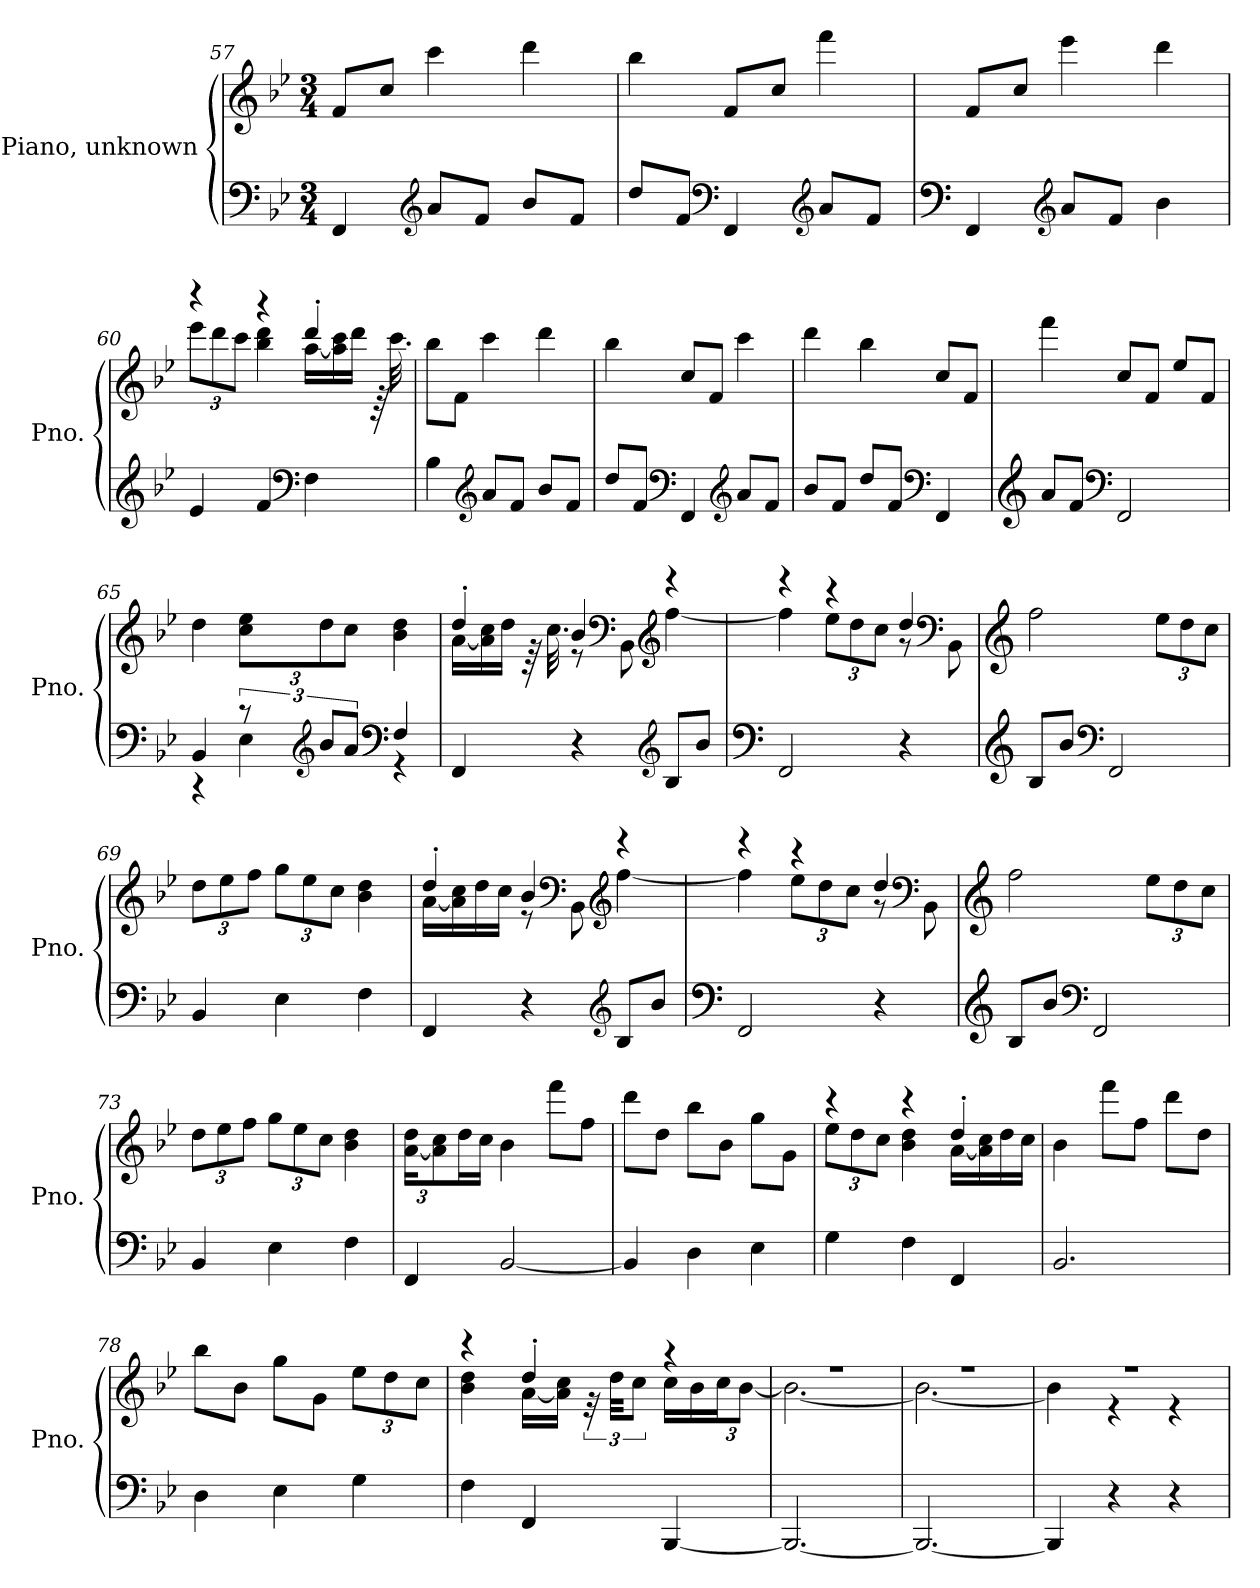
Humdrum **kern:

**kern	**kern
*part1	*part1
*staff2	*staff1
*I"Piano, unknown	*
*I'Pno.	*
*clefF4	*clefG2
*k[b-e-]	*k[b-e-]
*M3/4	*M3/4
=57	=57
4FF/	8f/L
.	8cc/J
*clefG2	*
8a/L	4ccc\
8f/J	.
8b-/L	4ddd\
8f/J	.
=58	=58
8dd/L	4bb-\
8f/J	.
*clefF4	*
4FF/	8f/L
.	8cc/J
*clefG2	*
8a/L	4fff\
8f/J	.
=59	=59
*clefF4	*
4FF/	8f/L
.	8cc/J
*clefG2	*
8a/L	4eee-\
8f/J	.
4b-\	4ddd\
!!LO:PB:g=z
=60	=60
*	*^
*	*	*Xbrackettup
4e-/	4r	12eee-\L
.	.	12ddd\
.	.	12ccc\J
4f/	4r	4bb-\ 4ddd\
*clefF4	*	*
4F\	4ddd'/	[16aa\LL
.	.	16aa\] 16ccc\
.	.	16ddd\JJ
.	.	64r
.	.	32.ccc\
*	*v	*v
=61	=61
4B-\	8bb-\L
.	8f\J
*clefG2	*
8a/L	4ccc\
8f/J	.
8b-/L	4ddd\
8f/J	.
=62	=62
8dd/L	4bb-\
8f/J	.
*clefF4	*
4FF/	8cc/L
.	8f/J
*clefG2	*
8a/L	4ccc\
8f/J	.
=63	=63
8b-/L	4ddd\
8f/J	.
8dd/L	4bb-\
8f/J	.
*clefF4	*
4FF/	8cc/L
.	8f/J
!!LO:LB:g=z
=64	=64
*clefG2	*
8a/L	4fff\
8f/J	.
*clefF4	*
2FF/	8cc/L
.	8f/J
.	8ee-/L
.	8f/J
=65	=65
*^	*
4BB-/	4r	4dd\
12r	4E-\	12cc\ 12ee-\L
*clefG2	*	*
12b-/L	.	12dd\
12a/J	.	12cc\J
*clefF4	*	*
4F/	4r	4b-\ 4dd\
*v	*v	*
=66	=66
*	*^
4FF/	4dd'/	[16a\LL
.	.	16a\] 16cc\
.	.	16dd\JJ
.	.	64r
.	.	32.cc\
4r	4b-/	8r
*	*clefF4	*
.	.	8BB-\
*clefG2	*clefG2	*
8B-/L	4r	[4ff\
8b-/J	.	.
=67	=67	=67
*clefF4	*	*
2FF/	4r	4ff\]
.	4r	12ee-\L
.	.	12dd\
.	.	12cc\J
4r	4dd/	8r
*	*clefF4	*
.	.	8BB-\
*	*v	*v
!!LO:LB:g=z
=68	=68
*clefG2	*clefG2
8B-/L	2ff\
8b-/J	.
*clefF4	*
2FF/	.
.	12ee-\L
.	12dd\
.	12cc\J
=69	=69
4BB-/	12dd\L
.	12ee-\
.	12ff\J
4E-\	12gg\L
.	12ee-\
.	12cc\J
4F\	4b-\ 4dd\
=70	=70
*	*^
4FF/	4dd'/	[16a\LL
.	.	16a\] 16cc\
.	.	16dd\
.	.	16cc\JJ
4r	4b-/	8r
*	*clefF4	*
.	.	8BB-\
*clefG2	*clefG2	*
8B-/L	4r	[4ff\
8b-/J	.	.
=71	=71	=71
*clefF4	*	*
2FF/	4r	4ff\]
.	4r	12ee-\L
.	.	12dd\
.	.	12cc\J
4r	4dd/	8r
*	*clefF4	*
.	.	8BB-\
*	*v	*v
!!LO:LB:g=z
=72	=72
*clefG2	*clefG2
8B-/L	2ff\
8b-/J	.
*clefF4	*
2FF/	.
.	12ee-\L
.	12dd\
.	12cc\J
=73	=73
4BB-/	12dd\L
.	12ee-\
.	12ff\J
4E-\	12gg\L
.	12ee-\
.	12cc\J
4F\	4b-\ 4dd\
=74	=74
4FF/	[24a\ 24dd\KL
.	12a\] 12cc\
.	16dd\L
.	16cc\JJ
[2BB-/	4b-\
.	8fff\L
.	8ff\J
=75	=75
4BB-/]	8ddd\L
.	8dd\J
4D\	8bb-\L
.	8b-\J
4E-\	8gg\L
.	8g\J
=76	=76
*	*^
4G\	4r	12ee-\L
.	.	12dd\
.	.	12cc\J
4F\	4r	4b-\ 4dd\
4FF/	4dd'/	[16a\LL
.	.	16a\] 16cc\
.	.	16dd\
.	.	16cc\JJ
*	*v	*v
!!LO:LB:g=z
=77	=77
2.BB-/	4b-\
.	8fff\L
.	8ff\J
.	8ddd\L
.	8dd\J
=78	=78
4D\	8bb-\L
.	8b-\J
4E-\	8gg\L
.	8g\J
4G\	12ee-\L
.	12dd\
.	12cc\J
=79	=79
*	*^
4F\	4r	4b-\ 4dd\
4FF/	4dd'/	[16a\LL
.	.	16a\] 16cc\JJ
*	*	*brackettup
.	.	48r
.	.	48dd\KKL
.	.	12cc\J
[4BBB-/	4r	16cc\LL
.	.	16b-\
*	*	*Xbrackettup
.	.	24cc\J
.	.	[12b-\J
=80	=80	=80
2.BBB-/_	2.r	2.b-\_
=81	=81	=81
2.BBB-/_	2.r	2.b-\_
=82	=82	=82
4BBB-/]	2.r	4b-\]
4r	.	4r
4r	.	4r
*	*v	*v
=	=
*-	*-
